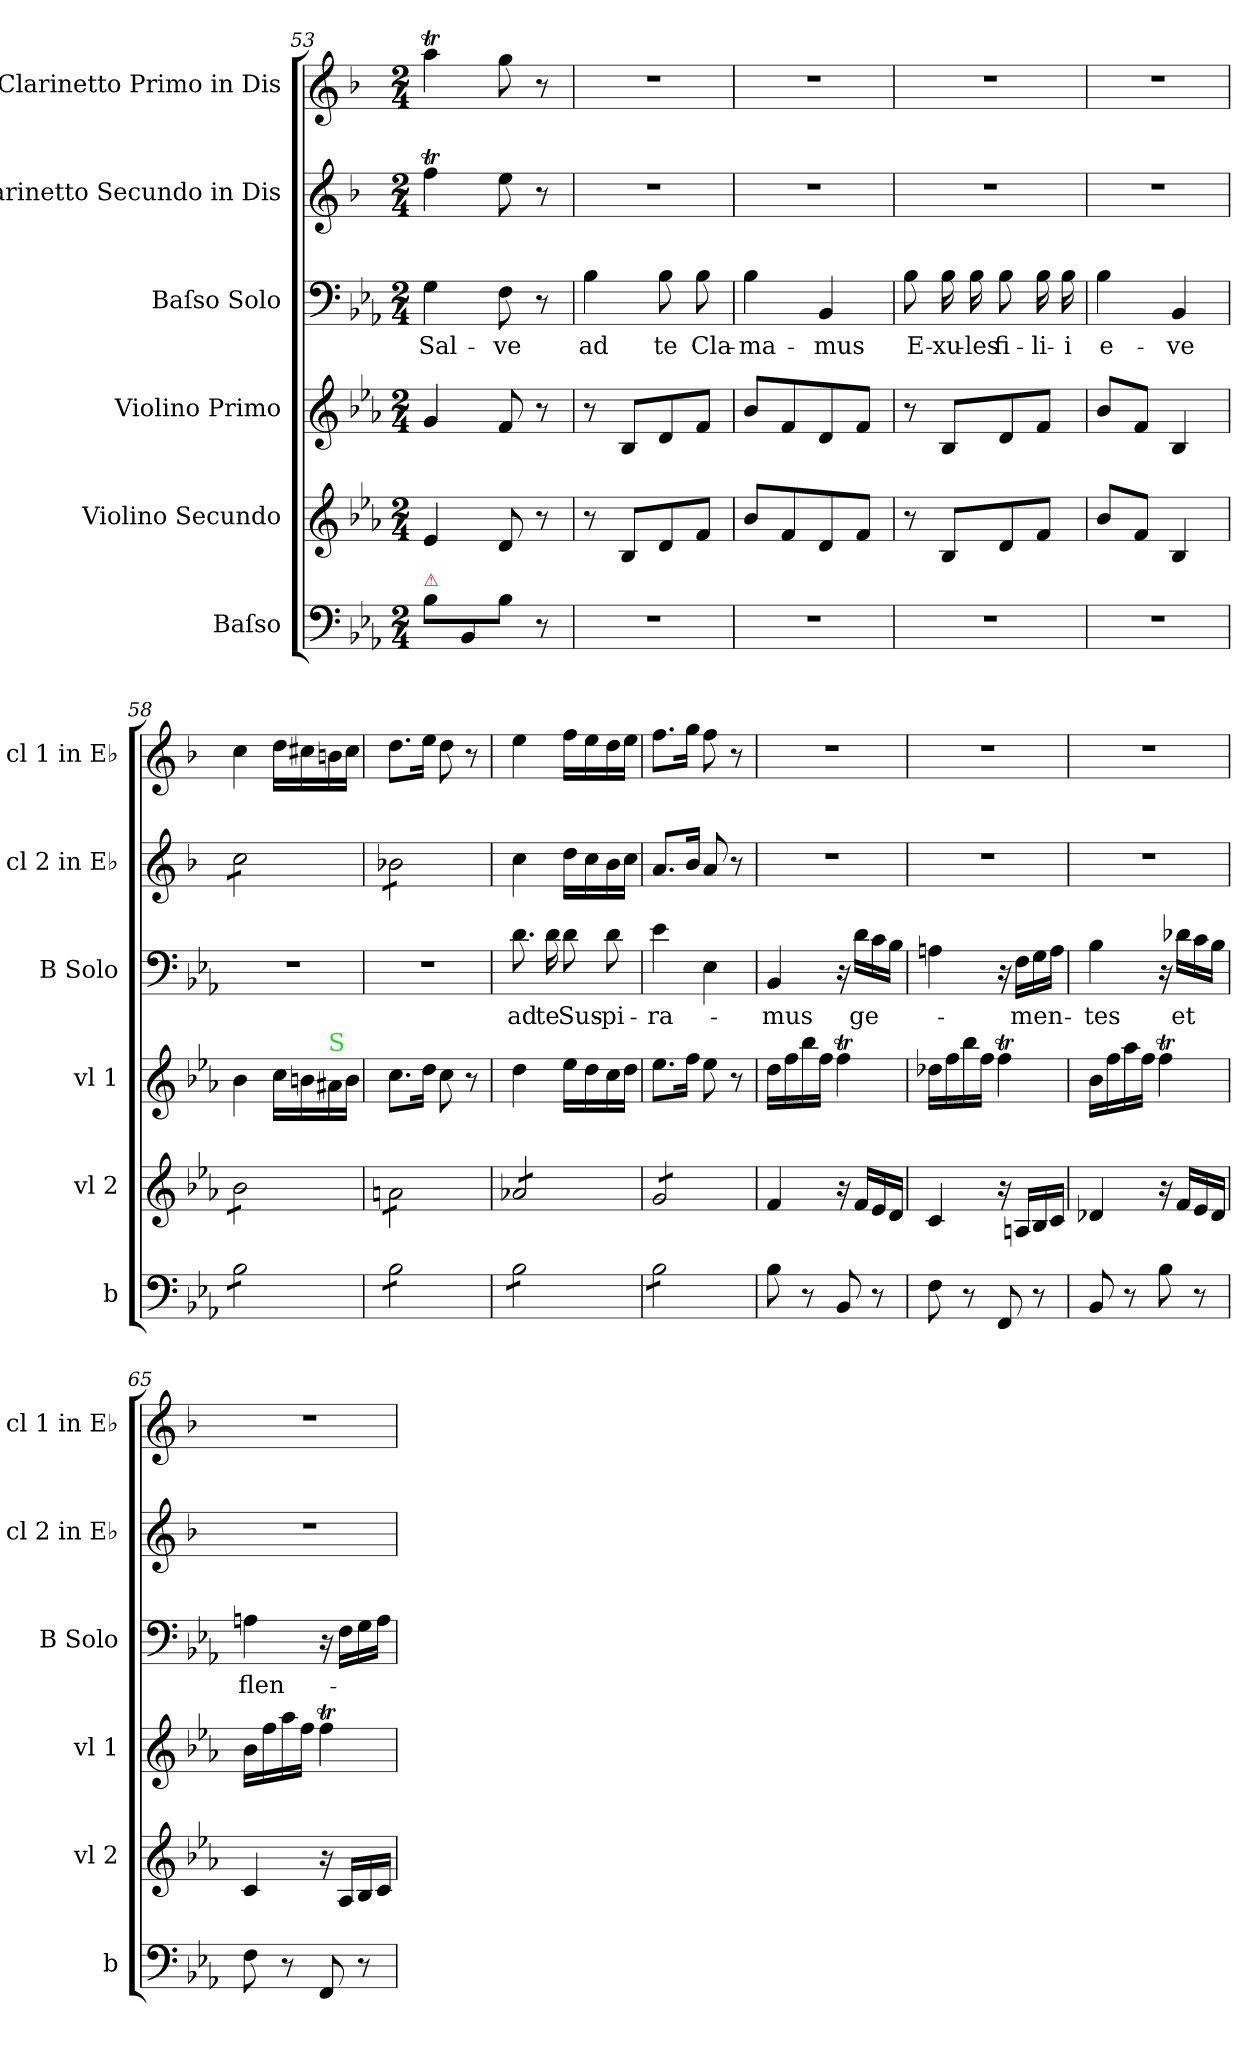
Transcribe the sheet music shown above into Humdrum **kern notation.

**kern	**kern	**kern	**kern	**text	**kern	**kern
*part6	*part5	*part4	*part3	*part3	*part2	*part1
*staff6	*staff5	*staff4	*staff3	*staff3	*staff2	*staff1
*I"Baſso	*I"Violino Secundo	*I"Violino Primo	*I"Baſso Solo	*	*I"Clarinetto Secundo in Dis	*I"Clarinetto Primo in Dis
*I'b	*I'vl 2	*I'vl 1	*I'B Solo	*	*I'cl 2 in E♭	*I'cl 1 in E♭
*clefF4	*clefG2	*clefG2	*clefF4	*	*clefG2	*clefG2
*	*	*	*	*	*ITrd1c2	*ITrd1c2
*k[b-e-a-]	*k[b-e-a-]	*k[b-e-a-]	*k[b-e-a-]	*	*k[b-e-a-]	*k[b-e-a-]
*E-:	*E-:	*E-:	*E-:	*	*E-:	*E-:
*M2/4	*M2/4	*M2/4	*M2/4	*	*M2/4	*M2/4
=53	=53	=53	=53	=53	=53	=53
!LO:TX:a:color=crimson:t=⚠	!	!	!	!	!	!
8B-\L	4e-/	4g/	4G\	Sal-	4ee-T\	4ggt\
8BB-/	.	.	.	.	.	.
8B-\J	8d/	8f/	8F\	-ve	8dd\	8ff\
8r	8r	8r	8r	.	8r	8r
=54	=54	=54	=54	=54	=54	=54
2r	8r	8r	4B-\	ad	2r	2r
.	8B-/L	8B-/L	.	.	.	.
.	8d/	8d/	8B-\	te	.	.
.	8f/J	8f/J	8B-\	Cla-	.	.
=55	=55	=55	=55	=55	=55	=55
2r	8b-/L	8b-/L	4B-\	-ma-	2r	2r
.	8f/	8f/	.	.	.	.
.	8d/	8d/	4BB-/	-mus	.	.
.	8f/J	8f/J	.	.	.	.
=56	=56	=56	=56	=56	=56	=56
2r	8r	8r	8B-\	E-	2r	2r
.	8B-/L	8B-/L	16B-\	-xu-	.	.
.	.	.	16B-\	-les	.	.
.	8d/	8d/	8B-\	fi-	.	.
.	8f/J	8f/J	16B-\	-li-	.	.
.	.	.	16B-\	-i	.	.
=57	=57	=57	=57	=57	=57	=57
2r	8b-/L	8b-/L	4B-\	e-	2r	2r
.	8f/J	8f/J	.	.	.	.
.	4B-/	4B-/	4BB-/	-ve	.	.
=58	=58	=58	=58	=58	=58	=58
*tremolo	*	*	*	*	*	*
*	*tremolo	*	*	*	*	*
*	*	*	*	*	*tremolo	*
8B-\L	8b-\L	4b-\	2r	.	8b-\L	4b-\
8B-\	8b-\	.	.	.	8b-\	.
8B-\	8b-\	16cc\LL	.	.	8b-\	16cc\LL
.	.	16bn\	.	.	.	16bn\
!	!	!LO:TX:a:color=limegreen:t=S	!	!	!	!
8B-\J	8b-\J	16a#X\	.	.	8b-\J	16an\
.	.	16b\JJ	.	.	.	16b\JJ
=59	=59	=59	=59	=59	=59	=59
8B-\L	8an\L	8.cc\L	2r	.	8a-X\L	8.cc\L
8B-\	8an\	.	.	.	8a-X\	.
.	.	16dd\Jk	.	.	.	16dd\Jk
8B-\	8an\	8cc\	.	.	8a-X\	8cc\
8B-\J	8an\J	8r	.	.	8a-X\J	8r
*	*	*	*	*	*Xtremolo	*
=60	=60	=60	=60	=60	=60	=60
8B-\L	8a-X/L	4dd\	8.d\	ad	4b-\	4dd\
8B-\	8a-X/	.	.	.	.	.
.	.	.	16d\	te	.	.
8B-\	8a-X/	16ee-\LL	8d\	Sus-	16cc\LL	16ee-\LL
.	.	16dd\	.	.	16b-\	16dd\
8B-\J	8a-X/J	16cc\	8d\	-pi-	16a-\	16cc\
.	.	16dd\JJ	.	.	16b-\JJ	16dd\JJ
=61	=61	=61	=61	=61	=61	=61
8B-\L	8g/L	8.ee-\L	4e-\	-ra-	8.g/L	8.ee-\L
8B-\	8g/	.	.	.	.	.
.	.	16ff\Jk	.	.	16a-/Jk	16ff\Jk
8B-\	8g/	8ee-\	4E-\	.	8g/	8ee-\
8B-\J	8g/J	8r	.	.	8r	8r
*	*Xtremolo	*	*	*	*	*
*Xtremolo	*	*	*	*	*	*
=62	=62	=62	=62	=62	=62	=62
8B-\	4f/	16dd\LL	4BB-/	-mus	2r	2r
.	.	16ff\	.	.	.	.
8r	.	16bb-\	.	.	.	.
.	.	16ff\JJ	.	.	.	.
8BB-/	16r	4ffT\	16r	.	.	.
.	16f/LL	.	16d\LL	ge-	.	.
8r	16e-/	.	16c\	.	.	.
.	16d/JJ	.	16B-\JJ	.	.	.
=63	=63	=63	=63	=63	=63	=63
8F\	4c/	16dd-X\LL	4An\	.	2r	2r
.	.	16ff\	.	.	.	.
8r	.	16bb-\	.	.	.	.
.	.	16ff\JJ	.	.	.	.
8FF/	16r	4ffT\	16r	.	.	.
.	16An/LL	.	16F\LL	-men-	.	.
8r	16B-/	.	16G\	.	.	.
.	16c/JJ	.	16A\JJ	.	.	.
=64	=64	=64	=64	=64	=64	=64
8BB-/	4d-X/	16b-\LL	4B-\	-tes	2r	2r
.	.	16ff\	.	.	.	.
8r	.	16aa-\	.	.	.	.
.	.	16ff\JJ	.	.	.	.
8B-\	16r	4ffT\	16r	.	.	.
.	16f/LL	.	16d-X\LL	et	.	.
8r	16e-/	.	16c\	.	.	.
.	16d-/JJ	.	16B-\JJ	.	.	.
=65	=65	=65	=65	=65	=65	=65
8F\	4c/	16b-\LL	4An\	flen-	2r	2r
.	.	16ff\	.	.	.	.
8r	.	16aa-\	.	.	.	.
.	.	16ff\JJ	.	.	.	.
8FF/	16r	4ffT\	16r	.	.	.
.	16A-/LL	.	16F\LL	.	.	.
8r	16B-/	.	16G\	.	.	.
.	16c/JJ	.	16A\JJ	.	.	.
=	=	=	=	=	=	=
*-	*-	*-	*-	*-	*-	*-
